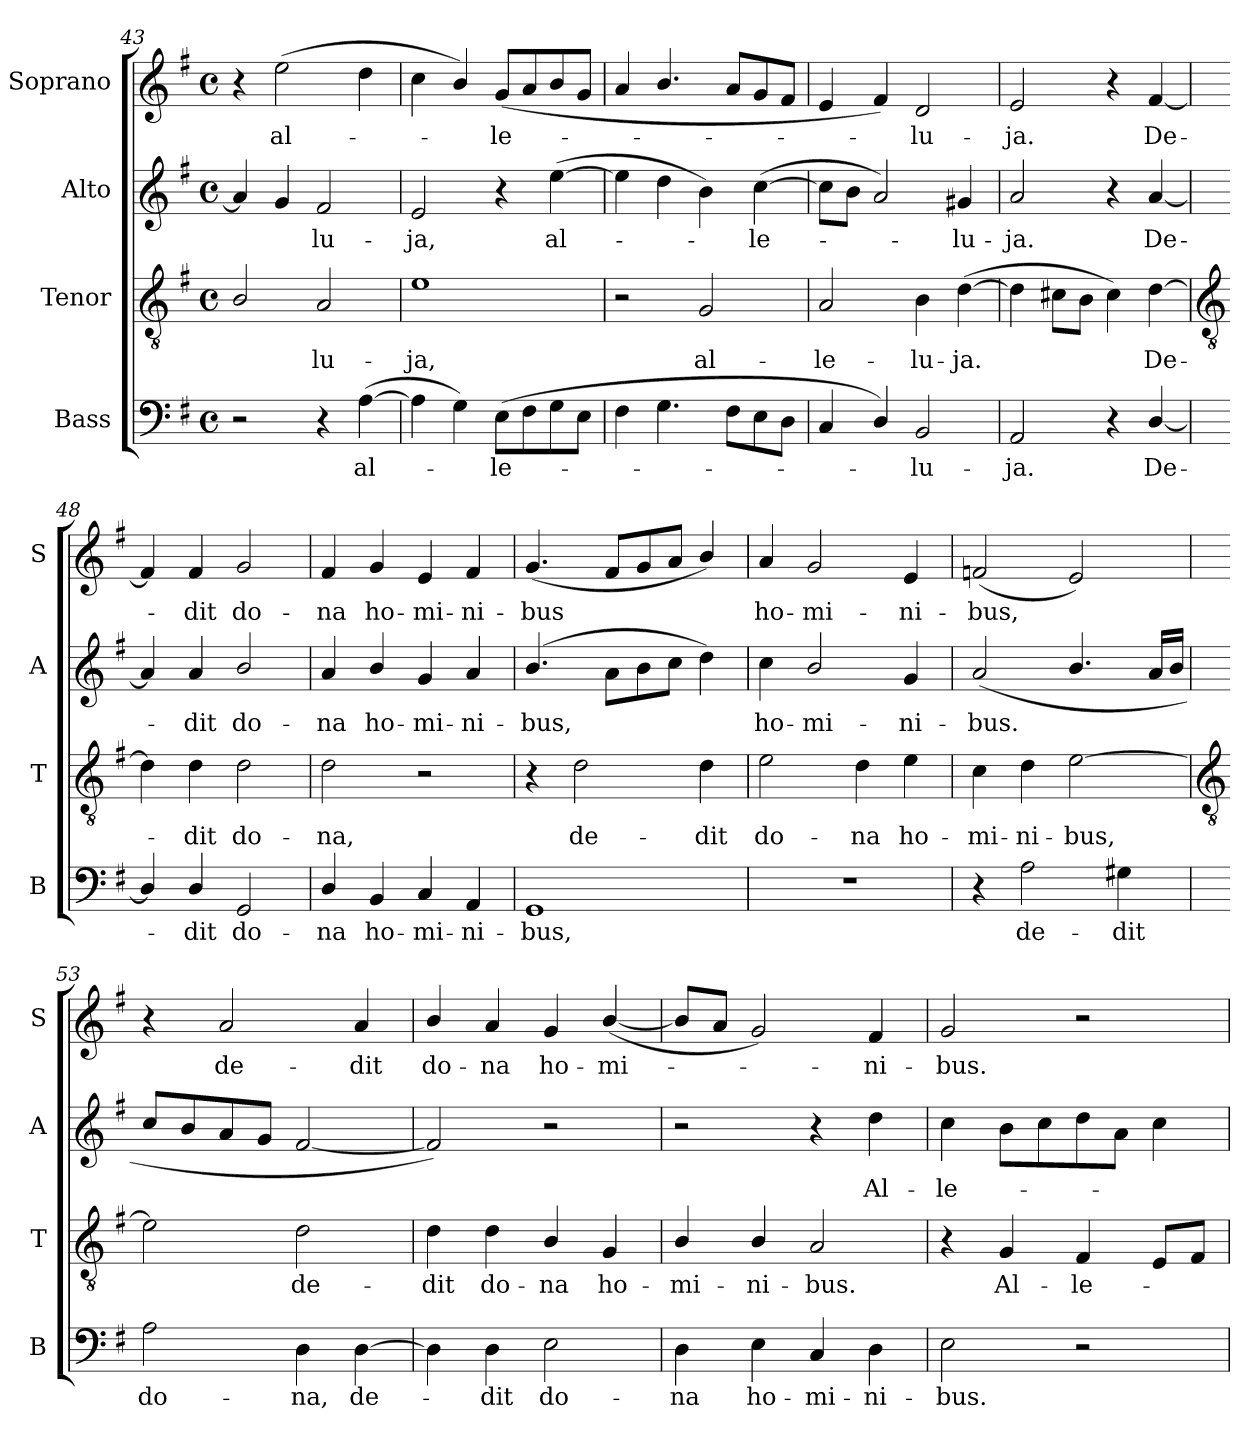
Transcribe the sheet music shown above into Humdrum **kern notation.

**kern	**text	**kern	**text	**kern	**text	**kern	**text
*part4	*part4	*part3	*part3	*part2	*part2	*part1	*part1
*staff4	*staff4	*staff3	*staff3	*staff2	*staff2	*staff1	*staff1
*I"Bass	*	*I"Tenor	*	*I"Alto	*	*I"Soprano	*
*I'B	*	*I'T	*	*I'A	*	*I'S	*
!!LO:LB:g=z
*clefF4	*	*clefGv2	*	*clefG2	*	*clefG2	*
*k[f#]	*	*k[f#]	*	*k[f#]	*	*k[f#]	*
*G:	*	*G:	*	*G:	*	*G:	*
*M4/4	*	*M4/4	*	*M4/4	*	*M4/4	*
*met(c)	*	*met(c)	*	*met(c)	*	*met(c)	*
=43	=43	=43	=43	=43	=43	=43	=43
2r	.	2B/	.	4a]	.	4r	.
!	!	!	!	!	!	!	!LO:LY:b
.	.	.	.	4g	.	(>2ee	al-
!	!	!	!LO:LY:b	!	!LO:LY:b	!	!
4r	.	2A	lu-	2f#	lu-	.	.
!	!LO:LY:b	!	!	!	!	!	!
(>[4A	al-	.	.	.	.	4dd	.
=44	=44	=44	=44	=44	=44	=44	=44
!	!	!	!LO:LY:b	!	!LO:LY:b	!	!
4A]	.	1e	-ja,	2e	-ja,	4cc	.
4G)	.	.	.	.	.	4b/)	.
!	!LO:LY:b	!	!	!	!	!	!LO:LY:b
(>8EL	le-	.	.	4r	.	(<8gL	le-
8F#	.	.	.	.	.	8a	.
!	!	!	!	!	!LO:LY:b	!	!
8G	.	.	.	(>[4ee	al-	8b	.
8EJ	.	.	.	.	.	8gJ	.
=45	=45	=45	=45	=45	=45	=45	=45
4F#	.	2r	.	4ee]	.	4a	.
4.G	.	.	.	4dd	.	4.b/	.
!	!	!	!LO:LY:b	!	!	!	!
.	.	2G	al-	4b)	.	.	.
8F#L	.	.	.	.	.	8aL	.
!	!	!	!	!	!LO:LY:b	!	!
8E	.	.	.	(>[4cc	le-	8g	.
8DJ	.	.	.	.	.	8f#J	.
=46	=46	=46	=46	=46	=46	=46	=46
!	!	!	!LO:LY:b	!	!	!	!
4C	.	2A	-le-	8ccL]	.	4e	.
.	.	.	.	8bJ	.	.	.
4D/)	.	.	.	2a)	.	4f#)	.
!	!LO:LY:b	!	!LO:LY:b	!	!	!	!LO:LY:b
2BB	lu-	4B	-lu-	.	.	2d	lu-
!	!	!	!LO:LY:b	!	!LO:LY:b	!	!
.	.	(>[4d	-ja.	4g#X	lu-	.	.
=47	=47	=47	=47	=47	=47	=47	=47
!	!LO:LY:b	!	!	!	!LO:LY:b	!	!LO:LY:b
2AA	-ja.	4d]	.	2a	-ja.	2e	-ja.
.	.	8c#XL	.	.	.	.	.
.	.	8BJ	.	.	.	.	.
4r	.	4c#)	.	4r	.	4r	.
!	!LO:LY:b	!	!LO:LY:b	!	!LO:LY:b	!	!LO:LY:b
[4D/	De-	[4d	De-	[4a	De-	[4f#	De-
!!LO:LB:g=z
=48	=48	=48	=48	=48	=48	=48	=48
*	*	*clefGv2	*	*	*	*	*
4D/]	.	4d]	.	4a]	.	4f#]	.
!	!LO:LY:b	!	!LO:LY:b	!	!LO:LY:b	!	!LO:LY:b
4D/	dit	4d	dit	4a	dit	4f#	dit
!	!LO:LY:b	!	!LO:LY:b	!	!LO:LY:b	!	!LO:LY:b
2GG	do-	2d	do-	2b/	do-	2g	do-
=49	=49	=49	=49	=49	=49	=49	=49
!	!LO:LY:b	!	!LO:LY:b	!	!LO:LY:b	!	!LO:LY:b
4D/	-na	2d	-na,	4a	-na	4f#	-na
!	!LO:LY:b	!	!	!	!LO:LY:b	!	!LO:LY:b
4BB	ho-	.	.	4b/	ho-	4g	ho-
!	!LO:LY:b	!	!	!	!LO:LY:b	!	!LO:LY:b
4C	-mi-	2r	.	4g	-mi-	4e	-mi-
!	!LO:LY:b	!	!	!	!LO:LY:b	!	!LO:LY:b
4AA	-ni-	.	.	4a	-ni-	4f#	-ni-
=50	=50	=50	=50	=50	=50	=50	=50
!	!LO:LY:b	!	!	!	!LO:LY:b	!	!LO:LY:b
1GG	-bus,	4r	.	(>4.b/	-bus,	(<4.g	-bus
!	!	!	!LO:LY:b	!	!	!	!
.	.	2d	de-	.	.	.	.
.	.	.	.	8aL	.	8f#L	.
.	.	.	.	8b	.	8g	.
.	.	.	.	8ccJ	.	8aJ	.
!	!	!	!LO:LY:b	!	!	!	!
.	.	4d	-dit	4dd)	.	4b/)	.
=51	=51	=51	=51	=51	=51	=51	=51
!	!	!	!LO:LY:b	!	!LO:LY:b	!	!LO:LY:b
1r	.	2e	do-	4cc	ho-	4a	ho-
!	!	!	!	!	!LO:LY:b	!	!LO:LY:b
.	.	.	.	2b/	-mi-	2g	-mi-
!	!	!	!LO:LY:b	!	!	!	!
.	.	4d	-na	.	.	.	.
!	!	!	!LO:LY:b	!	!LO:LY:b	!	!LO:LY:b
.	.	4e	ho-	4g	-ni-	4e	-ni-
=52	=52	=52	=52	=52	=52	=52	=52
!	!	!	!LO:LY:b	!	!LO:LY:b	!	!LO:LY:b
4r	.	4c	-mi-	(<2a	-bus.	(<2fn	-bus,
!	!LO:LY:b	!	!LO:LY:b	!	!	!	!
2A	de-	4d	-ni-	.	.	.	.
!	!	!	!LO:LY:b	!	!	!	!
.	.	[2e	-bus,	4.b/	.	2e)	.
!	!LO:LY:b	!	!	!	!	!	!
4G#X	-dit	.	.	.	.	.	.
.	.	.	.	16aLL	.	.	.
.	.	.	.	16bJJ	.	.	.
!!LO:LB:g=z
=53	=53	=53	=53	=53	=53	=53	=53
*	*	*clefGv2	*	*	*	*	*
!	!LO:LY:b	!	!	!	!	!	!
2A	do-	2e]	.	8ccL	.	4r	.
.	.	.	.	8b	.	.	.
!	!	!	!	!	!	!	!LO:LY:b
.	.	.	.	8a	.	2a	de-
.	.	.	.	8gJ	.	.	.
!	!LO:LY:b	!	!LO:LY:b	!	!	!	!
4D	-na,	2d	de-	[2f#	.	.	.
!	!LO:LY:b	!	!	!	!	!	!LO:LY:b
[4D	de-	.	.	.	.	4a	-dit
=54	=54	=54	=54	=54	=54	=54	=54
!	!	!	!LO:LY:b	!	!	!	!LO:LY:b
4D]	.	4d	-dit	2f#])	.	4b/	do-
!	!LO:LY:b	!	!LO:LY:b	!	!	!	!LO:LY:b
4D	dit	4d	do-	.	.	4a	-na
!	!LO:LY:b	!	!LO:LY:b	!	!	!	!LO:LY:b
2E	do-	4B/	-na	2r	.	4g	ho-
!	!	!	!LO:LY:b	!	!	!	!LO:LY:b
.	.	4G	ho-	.	.	(<[4b/	-mi-
=55	=55	=55	=55	=55	=55	=55	=55
!	!LO:LY:b	!	!LO:LY:b	!	!	!	!
4D	-na	4B/	-mi-	2r	.	8bL]	.
.	.	.	.	.	.	8aJ	.
!	!LO:LY:b	!	!LO:LY:b	!	!	!	!
4E	ho-	4B/	-ni-	.	.	2g)	.
!	!LO:LY:b	!	!LO:LY:b	!	!	!	!
4C	-mi-	2A	-bus.	4r	.	.	.
!	!LO:LY:b	!	!	!	!LO:LY:b	!	!LO:LY:b
4D	-ni-	.	.	4dd	Al-	4f#	ni-
=56	=56	=56	=56	=56	=56	=56	=56
!	!LO:LY:b	!	!	!	!LO:LY:b	!	!LO:LY:b
2E	-bus.	4r	.	4cc	-le-	2g	-bus.
!	!	!	!LO:LY:b	!	!	!	!
.	.	4G	Al-	8bL	.	.	.
.	.	.	.	8cc	.	.	.
!	!	!	!LO:LY:b	!	!	!	!
2r	.	4F#	-le-	8dd	.	2r	.
.	.	.	.	8aJ	.	.	.
.	.	8EL	.	4cc	.	.	.
.	.	8F#J	.	.	.	.	.
=	=	=	=	=	=	=	=
*-	*-	*-	*-	*-	*-	*-	*-
